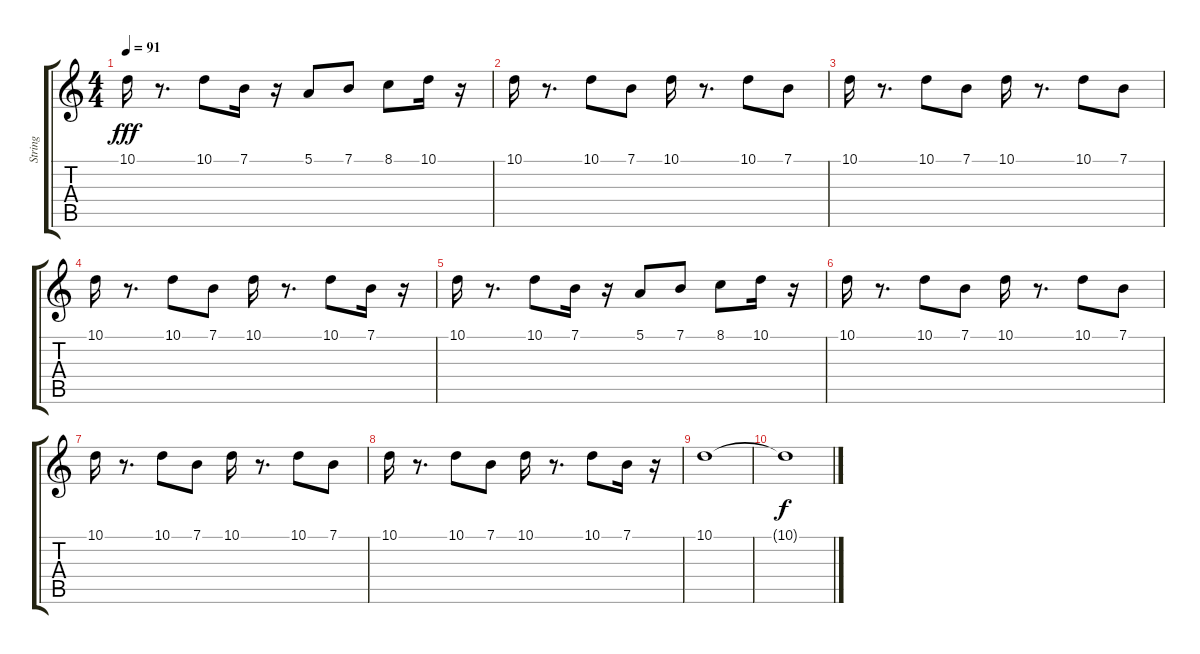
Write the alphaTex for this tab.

\track ("String" "String") {instrument reedorgan}
\staff {score tabs}
\tuning (E4 B3 G3 D3 A2 E2) {hide}
\ts (4 4)
\tempo 91
\clef g2
\ks c
10.1.16{dy fff} r.8{d} 10.1.8 7.1.16 r.16 5.1.8 7.1.8 8.1.8 10.1.16 r.16 |
10.1.16 r.8{d} 10.1.8 7.1.8 10.1.16 r.8{d} 10.1.8 7.1.8 |
10.1.16 r.8{d} 10.1.8 7.1.8 10.1.16 r.8{d} 10.1.8 7.1.8 |
10.1.16 r.8{d} 10.1.8 7.1.8 10.1.16 r.8{d} 10.1.8 7.1.16 r.16 |
10.1.16 r.8{d} 10.1.8 7.1.16 r.16 5.1.8 7.1.8 8.1.8 10.1.16 r.16 |
10.1.16 r.8{d} 10.1.8 7.1.8 10.1.16 r.8{d} 10.1.8 7.1.8 |
10.1.16 r.8{d} 10.1.8 7.1.8 10.1.16 r.8{d} 10.1.8 7.1.8 |
10.1.16 r.8{d} 10.1.8 7.1.8 10.1.16 r.8{d} 10.1.8 7.1.16 r.16 |
10.1.1 |
10.1{t}.1{dy f}
